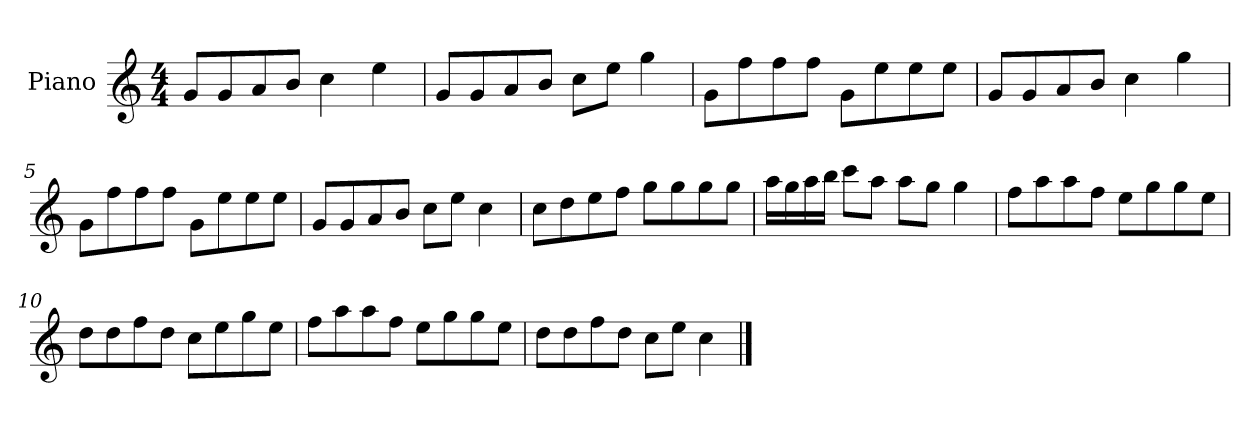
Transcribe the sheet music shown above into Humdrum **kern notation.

**kern
*part1
*staff1
*I"Piano
*I'P-no
*clefG2
*k[]
*M4/4
*MM90
=1
8g/L
8g/
8a/
8b/J
4cc\
4ee\
=2
8g/L
8g/
8a/
8b/J
8cc\L
8ee\J
4gg\
=3
8g\L
8ff\
8ff\
8ff\J
8g\L
8ee\
8ee\
8ee\J
=4
8g/L
8g/
8a/
8b/J
4cc\
4gg\
=5
8g\L
8ff\
8ff\
8ff\J
8g\L
8ee\
8ee\
8ee\J
!!LO:LB:g=z
=6
8g/L
8g/
8a/
8b/J
8cc\L
8ee\J
4cc\
=7
8cc\L
8dd\
8ee\
8ff\J
8gg\L
8gg\
8gg\
8gg\J
=8
16aa\LL
16gg\
16aa\
16bb\JJ
8ccc\L
8aa\J
8aa\L
8gg\J
4gg\
=9
8ff\L
8aa\
8aa\
8ff\J
8ee\L
8gg\
8gg\
8ee\J
=10
8dd\L
8dd\
8ff\
8dd\J
8cc\L
8ee\
8gg\
8ee\J
!!LO:LB:g=z
=11
8ff\L
8aa\
8aa\
8ff\J
8ee\L
8gg\
8gg\
8ee\J
=12
8dd\L
8dd\
8ff\
8dd\J
8cc\L
8ee\J
4cc\
==
*-
